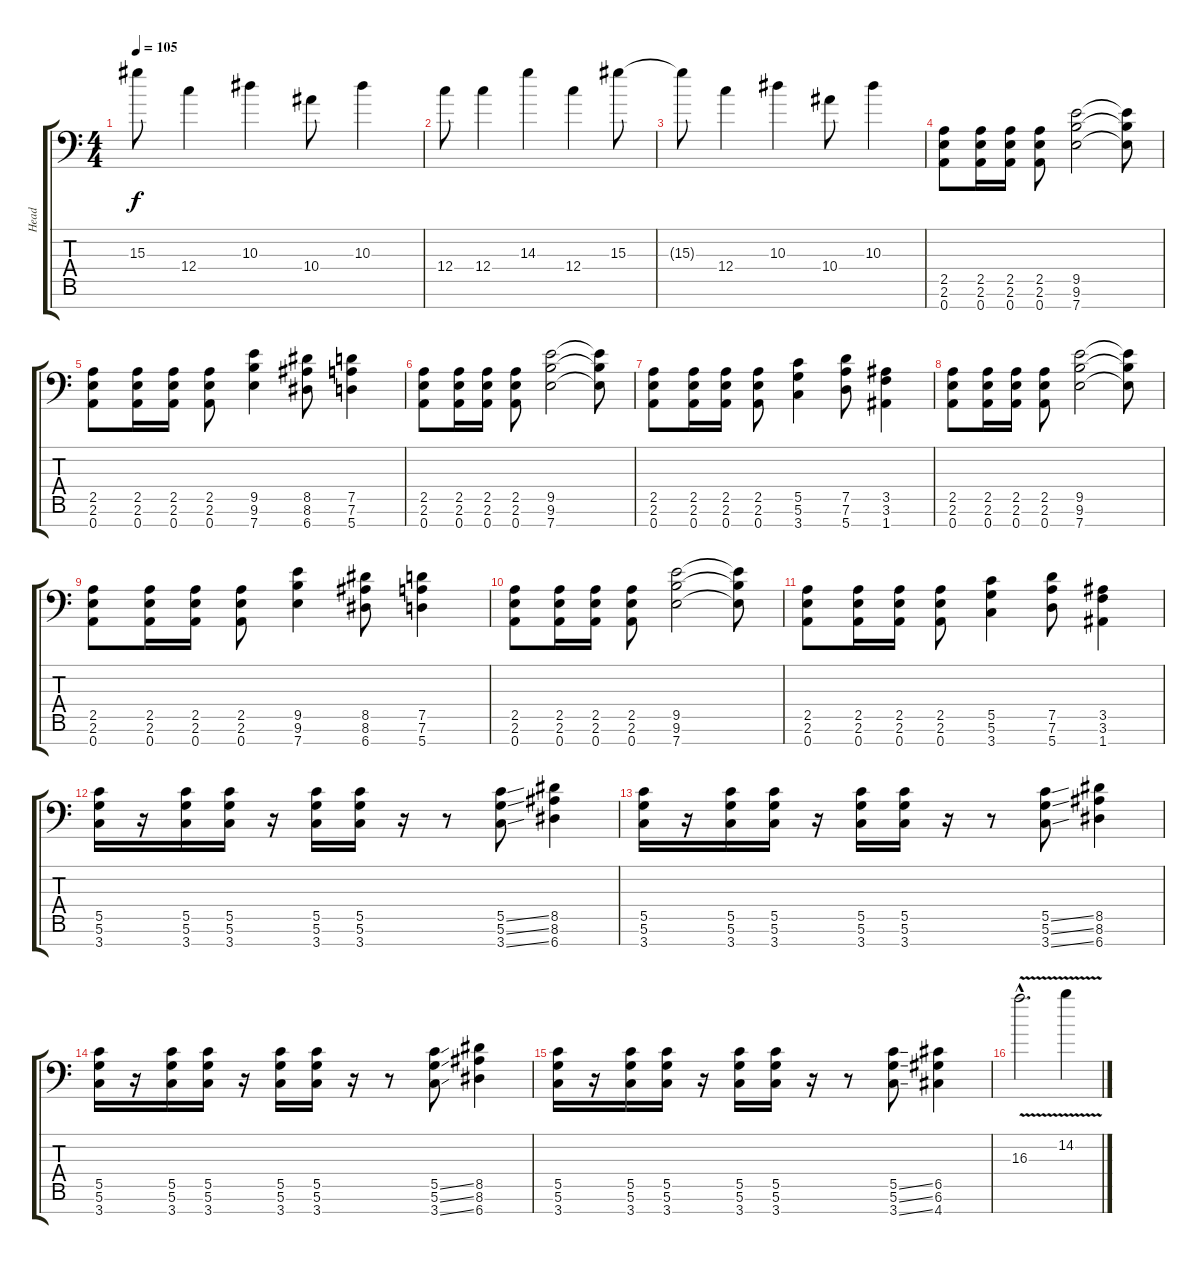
\track ("Head" "Head") {instrument distortionguitar}
\staff {score tabs}
\tuning (D4 A3 F3 C3 G2 D2 A1) {hide}
\ts (4 4)
\tempo 105
\clef f4
\ks c
15.3{t}.8{dy f} 12.4.4 10.3.4 10.4.8 10.3.4 |
12.4.8{instrument electricguitarclean} 12.4.4 14.3.4 12.4.4 15.3.8 |
15.3{t}.8 12.4.4 10.3.4 10.4.8 10.3.4 |
(2.5 2.6 0.7).8{instrument distortionguitar} (2.5 2.6 0.7).16 (2.5 2.6 0.7).16 (2.5 2.6 0.7).8 (9.5 9.6 7.7).2 (9.5{t} 9.6{t} 7.7{t}).8 |
(2.5 2.6 0.7).8{instrument distortionguitar} (2.5 2.6 0.7).16 (2.5 2.6 0.7).16 (2.5 2.6 0.7).8 (9.5 9.6 7.7).4 (8.5 8.6 6.7).8 (7.5 7.6 5.7).4 |
(2.5 2.6 0.7).8{instrument distortionguitar} (2.5 2.6 0.7).16 (2.5 2.6 0.7).16 (2.5 2.6 0.7).8 (9.5 9.6 7.7).2 (9.5{t} 9.6{t} 7.7{t}).8 |
(2.5 2.6 0.7).8{instrument distortionguitar} (2.5 2.6 0.7).16 (2.5 2.6 0.7).16 (2.5 2.6 0.7).8 (5.5 5.6 3.7).4 (7.5 7.6 5.7).8 (3.5 3.6 1.7).4 |
(2.5 2.6 0.7).8{instrument distortionguitar} (2.5 2.6 0.7).16 (2.5 2.6 0.7).16 (2.5 2.6 0.7).8 (9.5 9.6 7.7).2 (9.5{t} 9.6{t} 7.7{t}).8 |
(2.5 2.6 0.7).8{instrument distortionguitar} (2.5 2.6 0.7).16 (2.5 2.6 0.7).16 (2.5 2.6 0.7).8 (9.5 9.6 7.7).4 (8.5 8.6 6.7).8 (7.5 7.6 5.7).4 |
(2.5 2.6 0.7).8{instrument distortionguitar} (2.5 2.6 0.7).16 (2.5 2.6 0.7).16 (2.5 2.6 0.7).8 (9.5 9.6 7.7).2 (9.5{t} 9.6{t} 7.7{t}).8 |
(2.5 2.6 0.7).8{instrument distortionguitar} (2.5 2.6 0.7).16 (2.5 2.6 0.7).16 (2.5 2.6 0.7).8 (5.5 5.6 3.7).4 (7.5 7.6 5.7).8 (3.5 3.6 1.7).4 |
(5.5 5.6 3.7).16{instrument distortionguitar} r.16 (5.5 5.6 3.7).16 (5.5 5.6 3.7).16 r.16 (5.5 5.6 3.7).16 (5.5 5.6 3.7).16 r.16 r.8 (5.5{ss} 5.6{ss} 3.7{ss}).8 (8.5 8.6 6.7).4 |
(5.5 5.6 3.7).16{instrument distortionguitar} r.16 (5.5 5.6 3.7).16 (5.5 5.6 3.7).16 r.16 (5.5 5.6 3.7).16 (5.5 5.6 3.7).16 r.16 r.8 (5.5{ss} 5.6{ss} 3.7{ss}).8 (8.5 8.6 6.7).4 |
(5.5 5.6 3.7).16{instrument distortionguitar} r.16 (5.5 5.6 3.7).16 (5.5 5.6 3.7).16 r.16 (5.5 5.6 3.7).16 (5.5 5.6 3.7).16 r.16 r.8 (5.5{ss} 5.6{ss} 3.7{ss}).8 (8.5 8.6 6.7).4 |
(5.5 5.6 3.7).16{instrument distortionguitar} r.16 (5.5 5.6 3.7).16 (5.5 5.6 3.7).16 r.16 (5.5 5.6 3.7).16 (5.5 5.6 3.7).16 r.16 r.8 (5.5{ss} 5.6{ss} 3.7{ss}).8 (6.5 6.6 4.7).4 |
16.3{v hac}.2{d instrument electricguitarjazz} 14.2{v}.4
